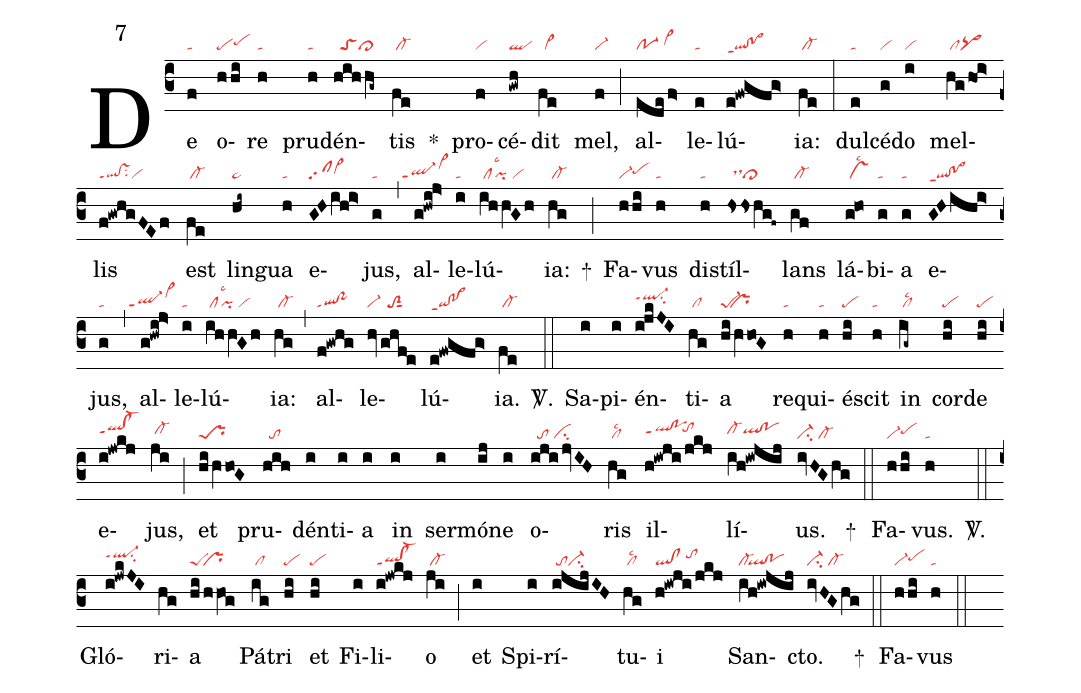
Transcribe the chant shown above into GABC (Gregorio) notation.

mode:7;
nabc-lines:1;
%%
(c3) De(f|ta) o(hhi|pepehh)re(h|ta) pru(h|ta)dén(hihhg~|//toScl>)tis(fe|/cl-) *()
pro(f|vi)cé(gwh|ql)dit(fe|//vi>) mel,(f|vi-) (;)
al(edef>|po-1/vi>hh)le(e|ta)lú(e!fw!@gfg>|ql!po>ppt1)ia:(fe|/cl-) (:)
dul(e|ta)cé(g|vi)do(i|vi) mel(hg/ho!i>|/clpq>)lis(f!gwhgFEf|ql!vsppt1su2vi) est(fe|/cl-)
lin(hi~|pe~)gua(h|ta) e(GH/ih!i>|sfvi>hh)jus,(g|ta) (,)
al(g!hwi!j>|````ql-ppt1vi>hj)le(i|ta)lú(ihhoV!Gh|/cllsc3``pi/vi)ia:(hg|/cl-) +(;)

Fa(hhi|vi-pehh)vus(h|ta) di(h|ta)stíl(hsshg!f~|//dshhcl>)lans(gf|/cl-)
lá(g!ho|/vslsc2)bi(g|ta)a(g|ta) e(GH/ihi>|ql!po>ppt1)jus,(g|ta) (,)
al(g!hwi!j>|````ql-ppt1vi>hj)le(i|ta)lú(ihhoV!Gh|/cllsc3``pi/vi)ia:(hg|/cl-) (,)
al(f!gwhg|ql!po~ppt1)le(hvghf!e|vi-//toS2sut1)lú(e!fw!@gfg>|qi!po>ppt1)ia.(fe|/cl-) <sp>V/</sp>.(::)

Sa(i)pi(i)én(ijkJI|ql-hippt1su2)ti(hg|/cl)a(hi/hVho!G|pe-1````pr)
re(h|ta)qui(h|ta)é(hi|pe)scit(h|ta)  in(ig~|/cllsc2) cor(hi|pe)de(hi|pe) e(i!jwkj|qlhh!cl-hhppt1)jus,(ji|/cl-hh) (;)
et(hi/hVho!G|peS````pr) pru(hih|//to)dén(i)ti(i)a(i) in(i) ser(i)mó(ij)ne(i)
o(iji/jvIH|//to/ci)ris(hg|/cllsc2) il(h!iwji/jkj|qlhh!pohhppt1``tohi)lí(ih!iw!@jij|cl-hhqlhh!pohh)us.(ivHGhg|ci-/cl-)   +(::)

Fa(hhi|vi-pehh)vus.(h|ta) <sp>V/</sp>. (::)

Gló(i!jwkJI|ql-hippt1su2)ri(hg)a(hi/hhVO!g|peS``pr)
Pá(ig|/cl)tri(hi|pe) et(hi|pe) Fi(i)li(i!jwkj|ql!cl-ppt1)o(ji|/cl-) (;)
et(i) Spi(i)rí(i!@jijIH|/toci-)tu(hg|/cllsc2)i(h!iwji/jkj|ql!cl/tohi)
San(ih!iw!@jij|cl-``ql!po)cto.(ivHGhg|ci-/cl-)  +(::)

Fa(hhi|vi-pehh)vus(h|ta) (::)
